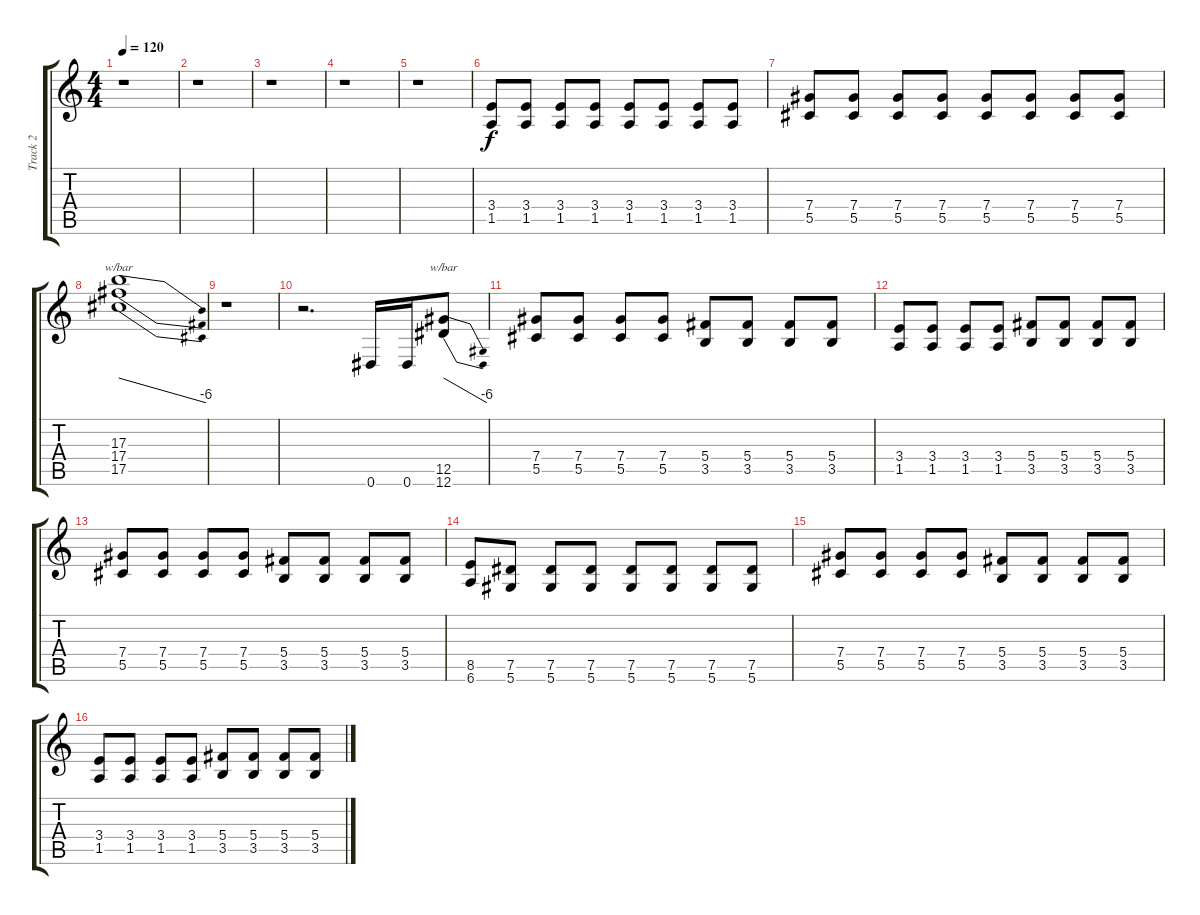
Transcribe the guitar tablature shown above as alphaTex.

\track ("Track 2" "Track 2") {instrument distortionguitar}
\staff {score tabs}
\tuning (Eb4 Bb3 Gb3 Db3 Ab2 Eb2) {hide}
\ts (4 4)
\tempo 120
\clef g2
\ks c
r.1{dy f} |
r.1 |
r.1 |
r.1 |
r.1 |
(3.4 1.5).8 (3.4 1.5).8 (3.4 1.5).8 (3.4 1.5).8 (3.4 1.5).8 (3.4 1.5).8 (3.4 1.5).8 (3.4 1.5).8 |
(7.4 5.5).8 (7.4 5.5).8 (7.4 5.5).8 (7.4 5.5).8 (7.4 5.5).8 (7.4 5.5).8 (7.4 5.5).8 (7.4 5.5).8 |
(17.3 17.4 17.5).1{tbe (dive default 0 0 60 -24)} |
r.1 |
r.2{d} 0.6.16 0.6.16 (12.5 12.6).8{tbe (dive default 0 0 60 -24)} |
(7.4 5.5).8 (7.4 5.5).8 (7.4 5.5).8 (7.4 5.5).8 (5.4 3.5).8 (5.4 3.5).8 (5.4 3.5).8 (5.4 3.5).8 |
(3.4 1.5).8 (3.4 1.5).8 (3.4 1.5).8 (3.4 1.5).8 (5.4 3.5).8 (5.4 3.5).8 (5.4 3.5).8 (5.4 3.5).8 |
(7.4 5.5).8 (7.4 5.5).8 (7.4 5.5).8 (7.4 5.5).8 (5.4 3.5).8 (5.4 3.5).8 (5.4 3.5).8 (5.4 3.5).8 |
(8.5 6.6).8 (7.5 5.6).8 (7.5 5.6).8 (7.5 5.6).8 (7.5 5.6).8 (7.5 5.6).8 (7.5 5.6).8 (7.5 5.6).8 |
(7.4 5.5).8 (7.4 5.5).8 (7.4 5.5).8 (7.4 5.5).8 (5.4 3.5).8 (5.4 3.5).8 (5.4 3.5).8 (5.4 3.5).8 |
(3.4 1.5).8 (3.4 1.5).8 (3.4 1.5).8 (3.4 1.5).8 (5.4 3.5).8 (5.4 3.5).8 (5.4 3.5).8 (5.4 3.5).8
